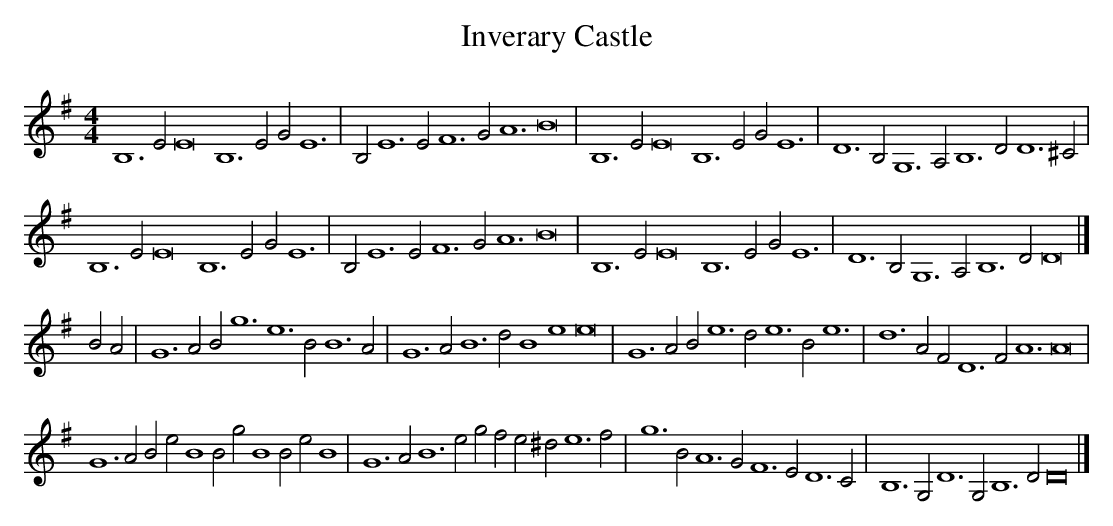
X:1
T:Inverary Castle
M:4/4
L:1/1
K:Eminor
B,>E E2 B,>EG<E|B,<EE<F G<A B2|B,>E E2 B,>EG<E|D>B,G,>A, B,>DD>^C|
B,>E E2 B,>EG<E|B,<EE<F G<A B2|B,>E E2 B,>EG<E|D>B,G,>A, B,>D D2|]
B/A/|G>AB<g e>BB>A|G>AB>d Be e2|G>AB<e d<eB<e|d>AF<D F<A A2|
G>A B/e/B B/g/B B/e/B|G>AB>e g/f/e/^d/ e>f|g>BA>G F>ED>C|\
B,>G,D>G, B,>D D2|]
